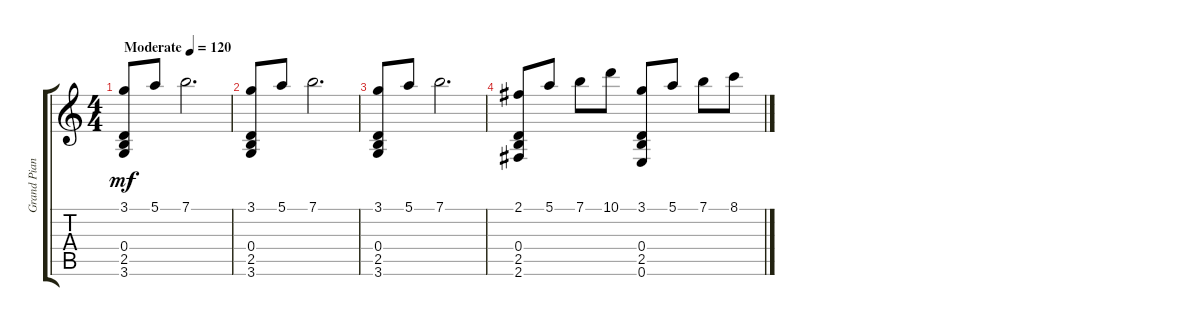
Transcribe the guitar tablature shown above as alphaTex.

\track ("Grand Piano  " "Grand Pian") {instrument acousticguitarsteel}
\staff {score tabs}
\tuning (E4 B3 G3 D3 A2 E2) {hide}
\ts (4 4)
\tempo (120 "Moderate")
\clef g2
\ks c
(3.1 0.4 2.5 3.6).8{dy mf instrument acousticguitarsteel} 5.1.8 7.1.2{d} |
(3.1 0.4 2.5 3.6).8 5.1.8 7.1.2{d} |
(3.1 0.4 2.5 3.6).8 5.1.8 7.1.2{d} |
(2.1 0.4 2.5 2.6).8 5.1.8 7.1.8 10.1.8 (3.1 0.4 2.5 0.6).8 5.1.8 7.1.8 8.1.8
